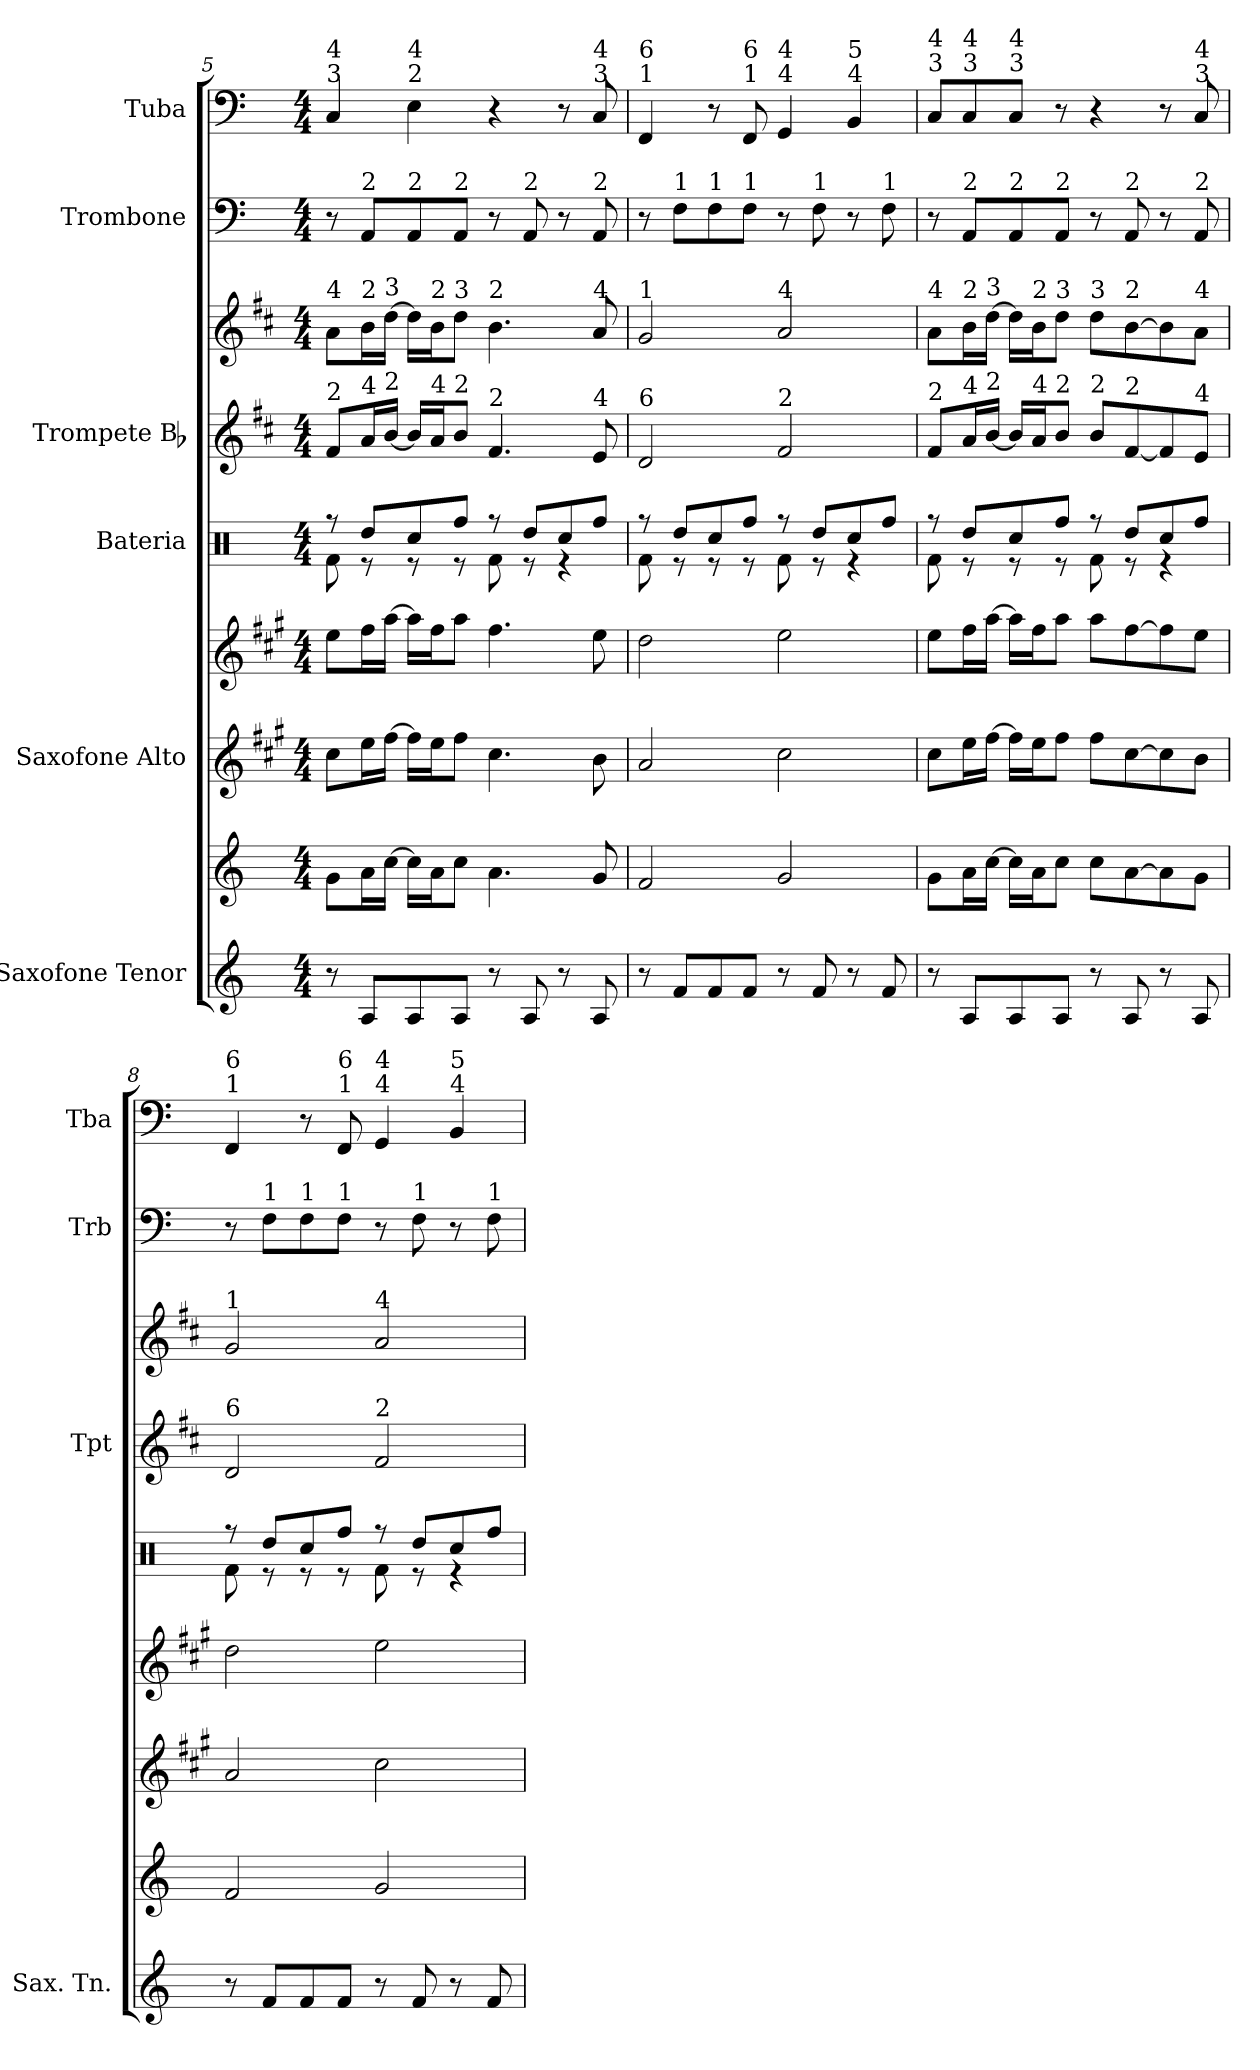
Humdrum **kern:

**kern	**kern	**kern	**kern	**kern	**kern	**kern	**kern	**kern
*part6	*part6	*part5	*part5	*part4	*part3	*part3	*part2	*part1
*staff9	*staff8	*staff7	*staff6	*staff5	*staff4	*staff3	*staff2	*staff1
*I"Saxofone Tenor	*	*I"Saxofone Alto	*	*I"Bateria	*I"Trompete Bb	*	*I"Trombone	*I"Tuba
*I'Sax. Tn.	*	*	*	*	*I'Tpt	*	*I'Trb	*I'Tba
*clefG2	*clefG2	*clefG2	*clefG2	*clefX	*clefG2	*clefG2	*clefF4	*clefF4
*ITrd8c14	*ITrd8c14	*ITrd5c9	*ITrd5c9	*	*ITrd1c2	*ITrd1c2	*	*
*k[]	*k[]	*k[]	*k[]	*k[]	*k[]	*k[]	*k[]	*k[]
*M4/4	*M4/4	*M4/4	*M4/4	*M4/4	*M4/4	*M4/4	*M4/4	*M4/4
=5	=5	=5	=5	=5	=5	=5	=5	=5
*	*	*	*	*^	*	*	*	*
!	!	!	!	!	!	!	!	!	!LO:TX:a:t=3
!	!	!	!	!	!	!	!	!	!LO:TX:a:t=4
!	!	!	!	!	!	!	!LO:TX:a:t=4	!	!
!	!	!	!	!	!	!LO:TX:a:t=2	!	!	!
8r	8G\L	8e\L	8g\L	8r	8Rf\	8e/L	8g\L	8r	4C/
!	!	!	!	!	!	!	!	!LO:TX:a:t=2	!
!	!	!	!	!	!	!	!LO:TX:a:t=2	!	!
!	!	!	!	!	!	!LO:TX:a:t=4	!	!	!
8AA/L	16A\L	16g\L	16a\L	8Rdd/L	8r	16g/L	16a\L	8AA/L	.
!	!	!	!	!	!	!	!LO:TX:a:t=3	!	!
!	!	!	!	!	!	!LO:TX:a:t=2	!	!	!
.	[16c\JJ	[16a\JJ	[16cc\JJ	.	.	[16a/JJ	[16cc\JJ	.	.
!	!	!	!	!	!	!	!	!	!LO:TX:a:t=2
!	!	!	!	!	!	!	!	!	!LO:TX:a:t=4
!	!	!	!	!	!	!	!	!LO:TX:a:t=2	!
8AA/	16c\LL]	16a\LL]	16cc\LL]	8Rcc/	8r	16a/LL]	16cc\LL]	8AA/	4E\
!	!	!	!	!	!	!	!LO:TX:a:t=2	!	!
!	!	!	!	!	!	!LO:TX:a:t=4	!	!	!
.	16A\J	16g\J	16a\J	.	.	16g/J	16a\J	.	.
!	!	!	!	!	!	!	!	!LO:TX:a:t=2	!
!	!	!	!	!	!	!	!LO:TX:a:t=3	!	!
!	!	!	!	!	!	!LO:TX:a:t=2	!	!	!
8AA/J	8c\J	8a\J	8cc\J	8Rff/J	8r	8a/J	8cc\J	8AA/J	.
!	!	!	!	!	!	!	!LO:TX:a:t=2	!	!
!	!	!	!	!	!	!LO:TX:a:t=2	!	!	!
8r	4.A\	4.e\	4.a\	8r	8Rf\	4.e/	4.a\	8r	4r
!	!	!	!	!	!	!	!	!LO:TX:a:t=2	!
8AA/	.	.	.	8Rdd/L	8r	.	.	8AA/	.
8r	.	.	.	8Rcc/	4r	.	.	8r	8r
!	!	!	!	!	!	!	!	!	!LO:TX:a:t=3
!	!	!	!	!	!	!	!	!	!LO:TX:a:t=4
!	!	!	!	!	!	!	!	!LO:TX:a:t=2	!
!	!	!	!	!	!	!	!LO:TX:a:t=4	!	!
!	!	!	!	!	!	!LO:TX:a:t=4	!	!	!
8AA/	8G/	8d\	8g\	8Rff/J	.	8d/	8g/	8AA/	8C/
=6	=6	=6	=6	=6	=6	=6	=6	=6	=6
!	!	!	!	!	!	!	!	!	!LO:TX:a:t=1
!	!	!	!	!	!	!	!	!	!LO:TX:a:t=6
!	!	!	!	!	!	!	!LO:TX:a:t=1	!	!
!	!	!	!	!	!	!LO:TX:a:t=6	!	!	!
8r	2F/	2c/	2f\	8r	8Rf\	2c/	2f/	8r	4FF/
!	!	!	!	!	!	!	!	!LO:TX:a:t=1	!
8F/L	.	.	.	8Rdd/L	8r	.	.	8F\L	.
!	!	!	!	!	!	!	!	!LO:TX:a:t=1	!
8F/	.	.	.	8Rcc/	8r	.	.	8F\	8r
!	!	!	!	!	!	!	!	!	!LO:TX:a:t=1
!	!	!	!	!	!	!	!	!	!LO:TX:a:t=6
!	!	!	!	!	!	!	!	!LO:TX:a:t=1	!
8F/J	.	.	.	8Rff/J	8r	.	.	8F\J	8FF/
!	!	!	!	!	!	!	!	!	!LO:TX:a:t=4
!	!	!	!	!	!	!	!	!	!LO:TX:a:t=4
!	!	!	!	!	!	!	!LO:TX:a:t=4	!	!
!	!	!	!	!	!	!LO:TX:a:t=2	!	!	!
8r	2G/	2e\	2g\	8r	8Rf\	2e/	2g/	8r	4GG/
!	!	!	!	!	!	!	!	!LO:TX:a:t=1	!
8F/	.	.	.	8Rdd/L	8r	.	.	8F\	.
!	!	!	!	!	!	!	!	!	!LO:TX:a:t=4
!	!	!	!	!	!	!	!	!	!LO:TX:a:t=5
8r	.	.	.	8Rcc/	4r	.	.	8r	4BB/
!	!	!	!	!	!	!	!	!LO:TX:a:t=1	!
8F/	.	.	.	8Rff/J	.	.	.	8F\	.
!!LO:PB:g=z
=7	=7	=7	=7	=7	=7	=7	=7	=7	=7
!	!	!	!	!	!	!	!	!	!LO:TX:a:t=3
!	!	!	!	!	!	!	!	!	!LO:TX:a:t=4
!	!	!	!	!	!	!	!LO:TX:a:t=4	!	!
!	!	!	!	!	!	!LO:TX:a:t=2	!	!	!
8r	8G\L	8e\L	8g\L	8r	8Rf\	8e/L	8g\L	8r	8C/L
!	!	!	!	!	!	!	!	!	!LO:TX:a:t=3
!	!	!	!	!	!	!	!	!	!LO:TX:a:t=4
!	!	!	!	!	!	!	!	!LO:TX:a:t=2	!
!	!	!	!	!	!	!	!LO:TX:a:t=2	!	!
!	!	!	!	!	!	!LO:TX:a:t=4	!	!	!
8AA/L	16A\L	16g\L	16a\L	8Rdd/L	8r	16g/L	16a\L	8AA/L	8C/
!	!	!	!	!	!	!	!LO:TX:a:t=3	!	!
!	!	!	!	!	!	!LO:TX:a:t=2	!	!	!
.	[16c\JJ	[16a\JJ	[16cc\JJ	.	.	[16a/JJ	[16cc\JJ	.	.
!	!	!	!	!	!	!	!	!	!LO:TX:a:t=3
!	!	!	!	!	!	!	!	!	!LO:TX:a:t=4
!	!	!	!	!	!	!	!	!LO:TX:a:t=2	!
8AA/	16c\LL]	16a\LL]	16cc\LL]	8Rcc/	8r	16a/LL]	16cc\LL]	8AA/	8C/J
!	!	!	!	!	!	!	!LO:TX:a:t=2	!	!
!	!	!	!	!	!	!LO:TX:a:t=4	!	!	!
.	16A\J	16g\J	16a\J	.	.	16g/J	16a\J	.	.
!	!	!	!	!	!	!	!	!LO:TX:a:t=2	!
!	!	!	!	!	!	!	!LO:TX:a:t=3	!	!
!	!	!	!	!	!	!LO:TX:a:t=2	!	!	!
8AA/J	8c\J	8a\J	8cc\J	8Rff/J	8r	8a/J	8cc\J	8AA/J	8r
!	!	!	!	!	!	!	!LO:TX:a:t=3	!	!
!	!	!	!	!	!	!LO:TX:a:t=2	!	!	!
8r	8c\L	8a\L	8cc\L	8r	8Rf\	8a/L	8cc\L	8r	4r
!	!	!	!	!	!	!	!	!LO:TX:a:t=2	!
!	!	!	!	!	!	!	!LO:TX:a:t=2	!	!
!	!	!	!	!	!	!LO:TX:a:t=2	!	!	!
8AA/	[8A\	[8e\	[8a\	8Rdd/L	8r	[8e/	[8a\	8AA/	.
8r	8A\]	8e\]	8a\]	8Rcc/	4r	8e/]	8a\]	8r	8r
!	!	!	!	!	!	!	!	!	!LO:TX:a:t=3
!	!	!	!	!	!	!	!	!	!LO:TX:a:t=4
!	!	!	!	!	!	!	!	!LO:TX:a:t=2	!
!	!	!	!	!	!	!	!LO:TX:a:t=4	!	!
!	!	!	!	!	!	!LO:TX:a:t=4	!	!	!
8AA/	8G\J	8d\J	8g\J	8Rff/J	.	8d/J	8g\J	8AA/	8C/
=8	=8	=8	=8	=8	=8	=8	=8	=8	=8
!	!	!	!	!	!	!	!	!	!LO:TX:a:t=1
!	!	!	!	!	!	!	!	!	!LO:TX:a:t=6
!	!	!	!	!	!	!	!LO:TX:a:t=1	!	!
!	!	!	!	!	!	!LO:TX:a:t=6	!	!	!
8r	2F/	2c/	2f\	8r	8Rf\	2c/	2f/	8r	4FF/
!	!	!	!	!	!	!	!	!LO:TX:a:t=1	!
8F/L	.	.	.	8Rdd/L	8r	.	.	8F\L	.
!	!	!	!	!	!	!	!	!LO:TX:a:t=1	!
8F/	.	.	.	8Rcc/	8r	.	.	8F\	8r
!	!	!	!	!	!	!	!	!	!LO:TX:a:t=1
!	!	!	!	!	!	!	!	!	!LO:TX:a:t=6
!	!	!	!	!	!	!	!	!LO:TX:a:t=1	!
8F/J	.	.	.	8Rff/J	8r	.	.	8F\J	8FF/
!	!	!	!	!	!	!	!	!	!LO:TX:a:t=4
!	!	!	!	!	!	!	!	!	!LO:TX:a:t=4
!	!	!	!	!	!	!	!LO:TX:a:t=4	!	!
!	!	!	!	!	!	!LO:TX:a:t=2	!	!	!
8r	2G/	2e\	2g\	8r	8Rf\	2e/	2g/	8r	4GG/
!	!	!	!	!	!	!	!	!LO:TX:a:t=1	!
8F/	.	.	.	8Rdd/L	8r	.	.	8F\	.
!	!	!	!	!	!	!	!	!	!LO:TX:a:t=4
!	!	!	!	!	!	!	!	!	!LO:TX:a:t=5
8r	.	.	.	8Rcc/	4r	.	.	8r	4BB/
!	!	!	!	!	!	!	!	!LO:TX:a:t=1	!
8F/	.	.	.	8Rff/J	.	.	.	8F\	.
*	*	*	*	*v	*v	*	*	*	*
=	=	=	=	=	=	=	=	=
*-	*-	*-	*-	*-	*-	*-	*-	*-
